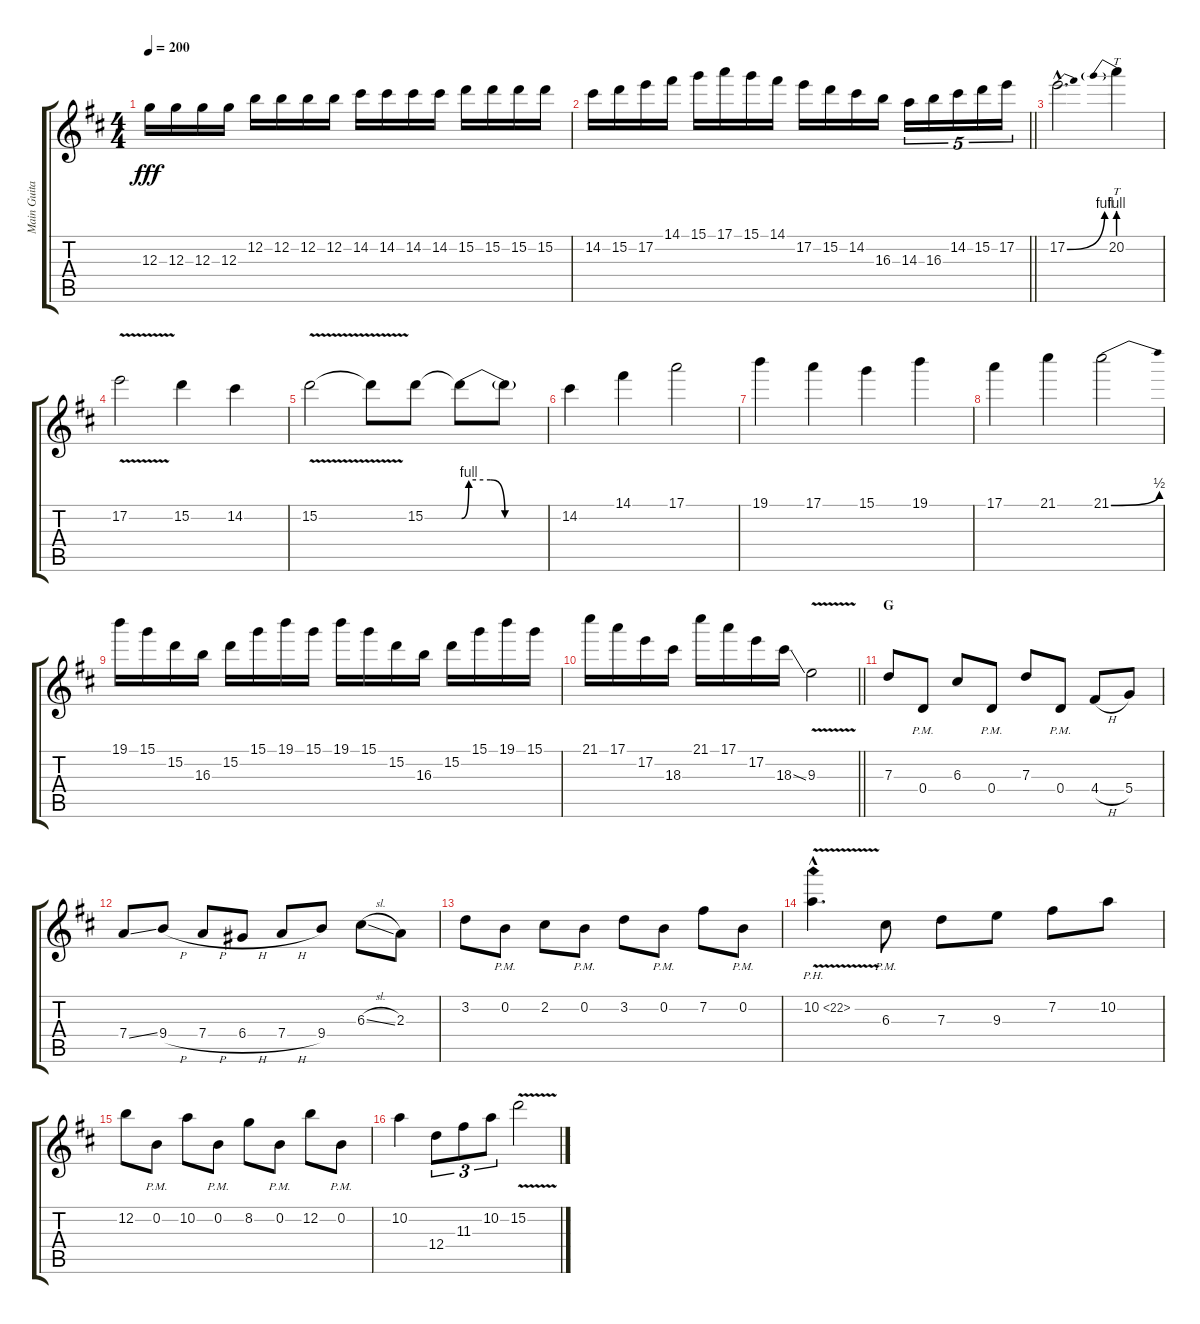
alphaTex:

\track ("Main Guitar" "Main Guita") {instrument distortionguitar}
\staff {score tabs}
\tuning (E4 B3 G3 D3 A2 E2) {hide}
\ts (4 4)
\tempo 200
\clef g2
\ks d
12.3.16{dy fff} 12.3.16 12.3.16 12.3.16 12.2.16 12.2.16 12.2.16 12.2.16 14.2.16 14.2.16 14.2.16 14.2.16 15.2.16 15.2.16 15.2.16 15.2.16 |
\barLineRight lightlight
14.2.16 15.2.16 17.2.16 14.1.16 15.1.16 17.1.16 15.1.16 14.1.16 17.2.16 15.2.16 14.2.16 16.3.16 14.3.16{tu (5 4)} 16.3.16{tu (5 4)} 14.2.16{tu (5 4)} 15.2.16{tu (5 4)} 17.2.16{tu (5 4)} |
17.2{be (bend 0 0 60 4) hac}.2{d} 20.2{be (prebend 0 4 60 4)}.4{tt} |
17.2{v}.2 15.2.4 14.2.4 |
15.2{v}.2 15.2{t}.8 15.2.8 15.2{be (custom 0 0 5 4 20 4 30 0 60 0) t}.8 15.2{t}.8 |
14.2.4 14.1.4 17.1.2 |
19.1.4 17.1.4 15.1.4 19.1.4 |
17.1.4 21.1.4 21.1{be (bend 0 0 60 2)}.2 |
19.1.16 15.1.16 15.2.16 16.3.16 15.2.16 15.1.16 19.1.16 15.1.16 19.1.16 15.1.16 15.2.16 16.3.16 15.2.16 15.1.16 19.1.16 15.1.16 |
\barLineRight lightlight
21.1.16 17.1.16 17.2.16 18.3.16 21.1.16 17.1.16 17.2.16 18.3{ss}.16 9.3{v}.2 |
\section ("" "G")
7.3.8 0.4{pm}.8 6.3.8 0.4{pm}.8 7.3.8 0.4{pm}.8 4.4{h}.8 5.4.8 |
7.4{ss}.8 9.4{h}.8 7.4{h}.8 6.4{h}.8 7.4{h}.8 9.4.8 6.3{sl}.8 2.3.8 |
3.2.8 0.2{pm}.8 2.2.8 0.2{pm}.8 3.2.8 0.2{pm}.8 7.2.8 0.2{pm}.8 |
10.2{ph 12 v hac}.4{d} 6.3{pm}.8 7.3.8 9.3.8 7.2.8 10.2.8 |
12.2.8 0.2{pm}.8 10.2.8 0.2{pm}.8 8.2.8 0.2{pm}.8 12.2.8 0.2{pm}.8 |
10.2.4 12.4.8{tu (3 2)} 11.3.8{tu (3 2)} 10.2.8{tu (3 2)} 15.2{v}.2
